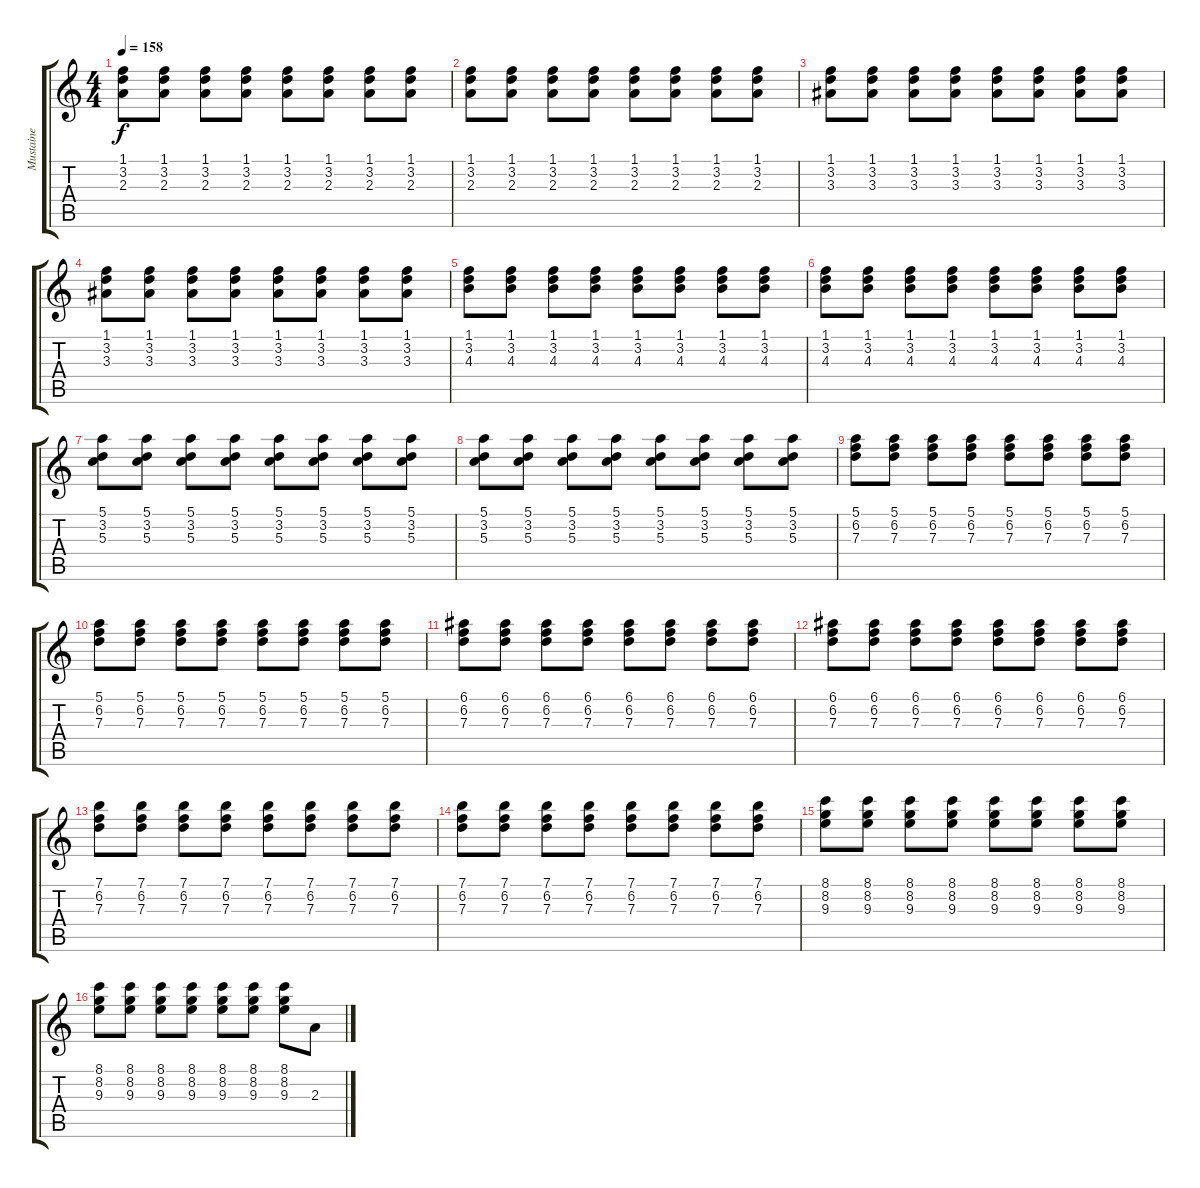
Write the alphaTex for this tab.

\track ("Mustaine" "Mustaine") {instrument distortionguitar}
\staff {score tabs}
\tuning (E4 B3 G3 D3 A2 E2) {hide}
\ts (4 4)
\tempo 158
\clef g2
\ks c
(1.1 3.2 2.3).8{dy f instrument distortionguitar} (1.1 3.2 2.3).8 (1.1 3.2 2.3).8 (1.1 3.2 2.3).8 (1.1 3.2 2.3).8 (1.1 3.2 2.3).8 (1.1 3.2 2.3).8 (1.1 3.2 2.3).8 |
(1.1 3.2 2.3).8 (1.1 3.2 2.3).8 (1.1 3.2 2.3).8 (1.1 3.2 2.3).8 (1.1 3.2 2.3).8 (1.1 3.2 2.3).8 (1.1 3.2 2.3).8 (1.1 3.2 2.3).8 |
(1.1 3.2 3.3).8 (1.1 3.2 3.3).8 (1.1 3.2 3.3).8 (1.1 3.2 3.3).8 (1.1 3.2 3.3).8 (1.1 3.2 3.3).8 (1.1 3.2 3.3).8 (1.1 3.2 3.3).8 |
(1.1 3.2 3.3).8 (1.1 3.2 3.3).8 (1.1 3.2 3.3).8 (1.1 3.2 3.3).8 (1.1 3.2 3.3).8 (1.1 3.2 3.3).8 (1.1 3.2 3.3).8 (1.1 3.2 3.3).8 |
(1.1 3.2 4.3).8 (1.1 3.2 4.3).8 (1.1 3.2 4.3).8 (1.1 3.2 4.3).8 (1.1 3.2 4.3).8 (1.1 3.2 4.3).8 (1.1 3.2 4.3).8 (1.1 3.2 4.3).8 |
(1.1 3.2 4.3).8 (1.1 3.2 4.3).8 (1.1 3.2 4.3).8 (1.1 3.2 4.3).8 (1.1 3.2 4.3).8 (1.1 3.2 4.3).8 (1.1 3.2 4.3).8 (1.1 3.2 4.3).8 |
(5.1 3.2 5.3).8 (5.1 3.2 5.3).8 (5.1 3.2 5.3).8 (5.1 3.2 5.3).8 (5.1 3.2 5.3).8 (5.1 3.2 5.3).8 (5.1 3.2 5.3).8 (5.1 3.2 5.3).8 |
(5.1 3.2 5.3).8 (5.1 3.2 5.3).8 (5.1 3.2 5.3).8 (5.1 3.2 5.3).8 (5.1 3.2 5.3).8 (5.1 3.2 5.3).8 (5.1 3.2 5.3).8 (5.1 3.2 5.3).8 |
(5.1 6.2 7.3).8 (5.1 6.2 7.3).8 (5.1 6.2 7.3).8 (5.1 6.2 7.3).8 (5.1 6.2 7.3).8 (5.1 6.2 7.3).8 (5.1 6.2 7.3).8 (5.1 6.2 7.3).8 |
(5.1 6.2 7.3).8 (5.1 6.2 7.3).8 (5.1 6.2 7.3).8 (5.1 6.2 7.3).8 (5.1 6.2 7.3).8 (5.1 6.2 7.3).8 (5.1 6.2 7.3).8 (5.1 6.2 7.3).8 |
(6.1 6.2 7.3).8 (6.1 6.2 7.3).8 (6.1 6.2 7.3).8 (6.1 6.2 7.3).8 (6.1 6.2 7.3).8 (6.1 6.2 7.3).8 (6.1 6.2 7.3).8 (6.1 6.2 7.3).8 |
(6.1 6.2 7.3).8 (6.1 6.2 7.3).8 (6.1 6.2 7.3).8 (6.1 6.2 7.3).8 (6.1 6.2 7.3).8 (6.1 6.2 7.3).8 (6.1 6.2 7.3).8 (6.1 6.2 7.3).8 |
(7.1 6.2 7.3).8 (7.1 6.2 7.3).8 (7.1 6.2 7.3).8 (7.1 6.2 7.3).8 (7.1 6.2 7.3).8 (7.1 6.2 7.3).8 (7.1 6.2 7.3).8 (7.1 6.2 7.3).8 |
(7.1 6.2 7.3).8 (7.1 6.2 7.3).8 (7.1 6.2 7.3).8 (7.1 6.2 7.3).8 (7.1 6.2 7.3).8 (7.1 6.2 7.3).8 (7.1 6.2 7.3).8 (7.1 6.2 7.3).8 |
(8.1 8.2 9.3).8 (8.1 8.2 9.3).8 (8.1 8.2 9.3).8 (8.1 8.2 9.3).8 (8.1 8.2 9.3).8 (8.1 8.2 9.3).8 (8.1 8.2 9.3).8 (8.1 8.2 9.3).8 |
(8.1 8.2 9.3).8 (8.1 8.2 9.3).8 (8.1 8.2 9.3).8 (8.1 8.2 9.3).8 (8.1 8.2 9.3).8 (8.1 8.2 9.3).8 (8.1 8.2 9.3).8 2.3.8
